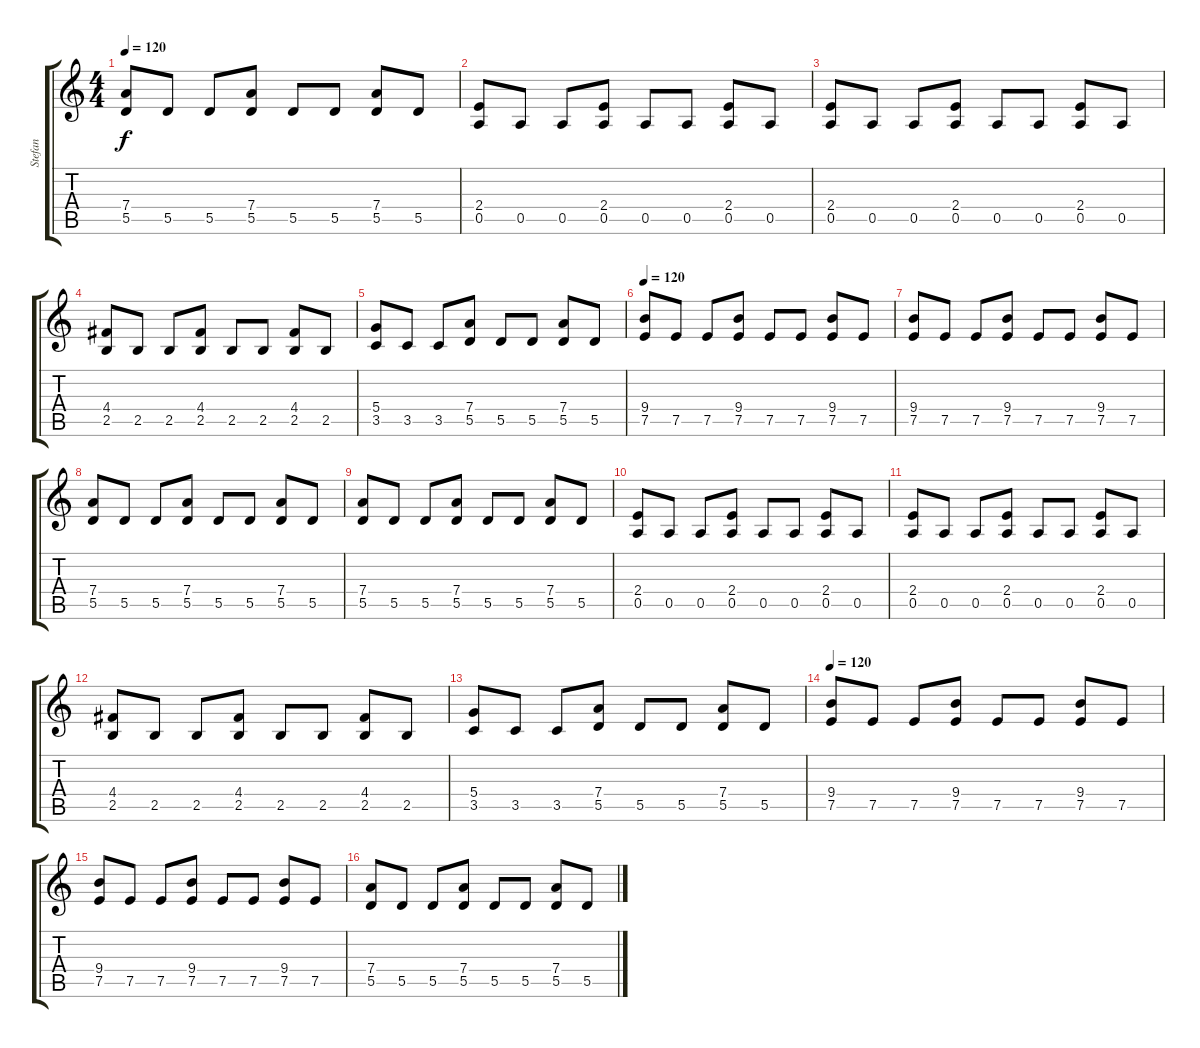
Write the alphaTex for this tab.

\track ("Stefan" "Stefan") {instrument distortionguitar}
\staff {score tabs}
\tuning (E4 B3 G3 D3 A2 E2) {hide}
\ts (4 4)
\tempo 120
\clef g2
\ks c
(7.4 5.5).8{dy f} 5.5.8 5.5.8 (7.4 5.5).8 5.5.8 5.5.8 (7.4 5.5).8 5.5.8 |
(2.4 0.5).8 0.5.8 0.5.8 (2.4 0.5).8 0.5.8 0.5.8 (2.4 0.5).8 0.5.8 |
(2.4 0.5).8 0.5.8 0.5.8 (2.4 0.5).8 0.5.8 0.5.8 (2.4 0.5).8 0.5.8 |
(4.4 2.5).8 2.5.8 2.5.8 (4.4 2.5).8 2.5.8 2.5.8 (4.4 2.5).8 2.5.8 |
(5.4 3.5).8 3.5.8 3.5.8 (7.4 5.5).8 5.5.8 5.5.8 (7.4 5.5).8 5.5.8 |
\tempo 120
(9.4 7.5).8{volume 16} 7.5.8 7.5.8 (9.4 7.5).8 7.5.8 7.5.8 (9.4 7.5).8 7.5.8 |
(9.4 7.5).8 7.5.8 7.5.8 (9.4 7.5).8 7.5.8 7.5.8 (9.4 7.5).8 7.5.8 |
(7.4 5.5).8 5.5.8 5.5.8 (7.4 5.5).8 5.5.8 5.5.8 (7.4 5.5).8 5.5.8 |
(7.4 5.5).8 5.5.8 5.5.8 (7.4 5.5).8 5.5.8 5.5.8 (7.4 5.5).8 5.5.8 |
(2.4 0.5).8 0.5.8 0.5.8 (2.4 0.5).8 0.5.8 0.5.8 (2.4 0.5).8 0.5.8 |
(2.4 0.5).8 0.5.8 0.5.8 (2.4 0.5).8 0.5.8 0.5.8 (2.4 0.5).8 0.5.8 |
(4.4 2.5).8 2.5.8 2.5.8 (4.4 2.5).8 2.5.8 2.5.8 (4.4 2.5).8 2.5.8 |
(5.4 3.5).8 3.5.8 3.5.8 (7.4 5.5).8 5.5.8 5.5.8 (7.4 5.5).8 5.5.8 |
\tempo 120
(9.4 7.5).8{volume 12} 7.5.8 7.5.8 (9.4 7.5).8 7.5.8 7.5.8 (9.4 7.5).8 7.5.8 |
(9.4 7.5).8 7.5.8 7.5.8 (9.4 7.5).8 7.5.8 7.5.8 (9.4 7.5).8 7.5.8 |
(7.4 5.5).8 5.5.8 5.5.8 (7.4 5.5).8 5.5.8 5.5.8 (7.4 5.5).8 5.5.8
